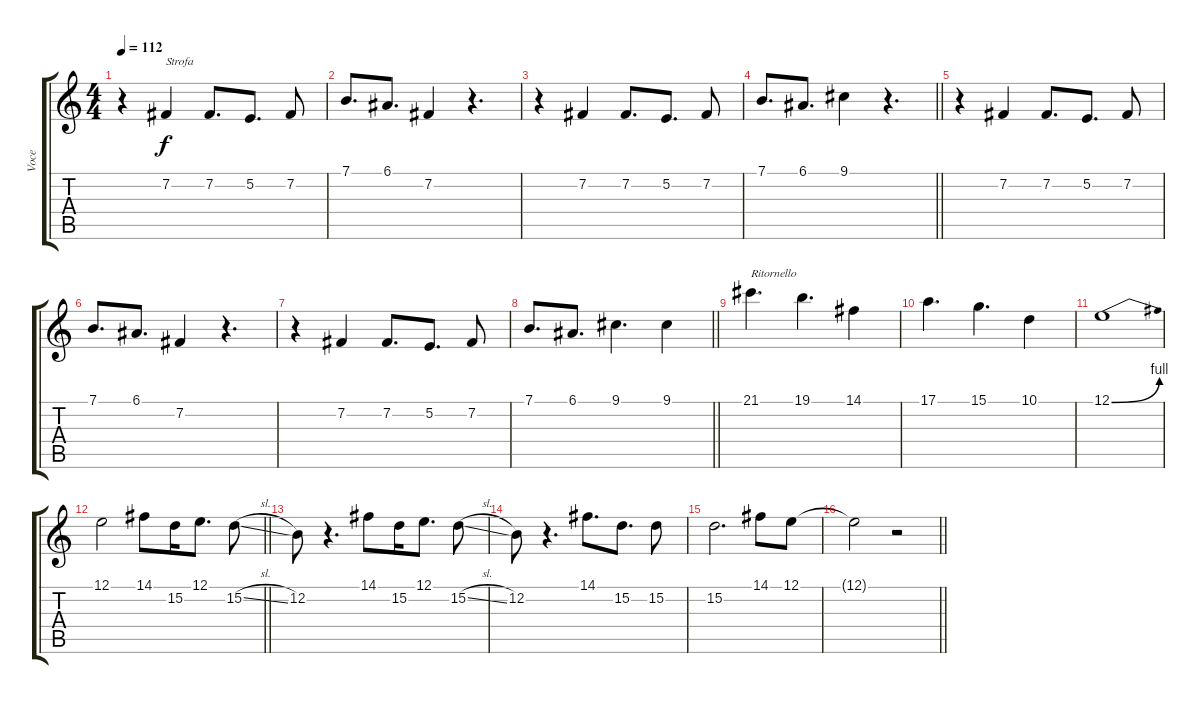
\track ("Voce" "Voce") {instrument lead1square}
\staff {score tabs}
\tuning (E4 B3 G3 D3 A2 E2) {hide}
\ts (4 4)
\tempo 112
\clef g2
\ks c
r.4{dy f} 7.2.4{txt "Strofa"} 7.2.8{d} 5.2.8{d} 7.2.8 |
7.1.8{d} 6.1.8{d} 7.2.4 r.4{d} |
r.4 7.2.4 7.2.8{d} 5.2.8{d} 7.2.8 |
\barLineRight lightlight
7.1.8{d} 6.1.8{d} 9.1.4 r.4{d} |
r.4 7.2.4 7.2.8{d} 5.2.8{d} 7.2.8 |
7.1.8{d} 6.1.8{d} 7.2.4 r.4{d} |
r.4 7.2.4 7.2.8{d} 5.2.8{d} 7.2.8 |
\barLineRight lightlight
7.1.8{d} 6.1.8{d} 9.1.4{d} 9.1.4 |
21.1.4{d txt "Ritornello"} 19.1.4{d} 14.1.4 |
17.1.4{d} 15.1.4{d} 10.1.4 |
12.1{be (bend 0 0 60 4)}.1 |
\barLineRight lightlight
12.1.2 14.1.8 15.2.16 12.1.8{d} 15.2{sl}.8 |
12.2.8 r.4{d} 14.1.8 15.2.16 12.1.8{d} 15.2{sl}.8 |
12.2.8 r.4{d} 14.1.8{d} 15.2.8{d} 15.2.8 |
15.2.2{d} 14.1.8 12.1.8 |
\barLineRight lightlight
12.1{t}.2 r.2
